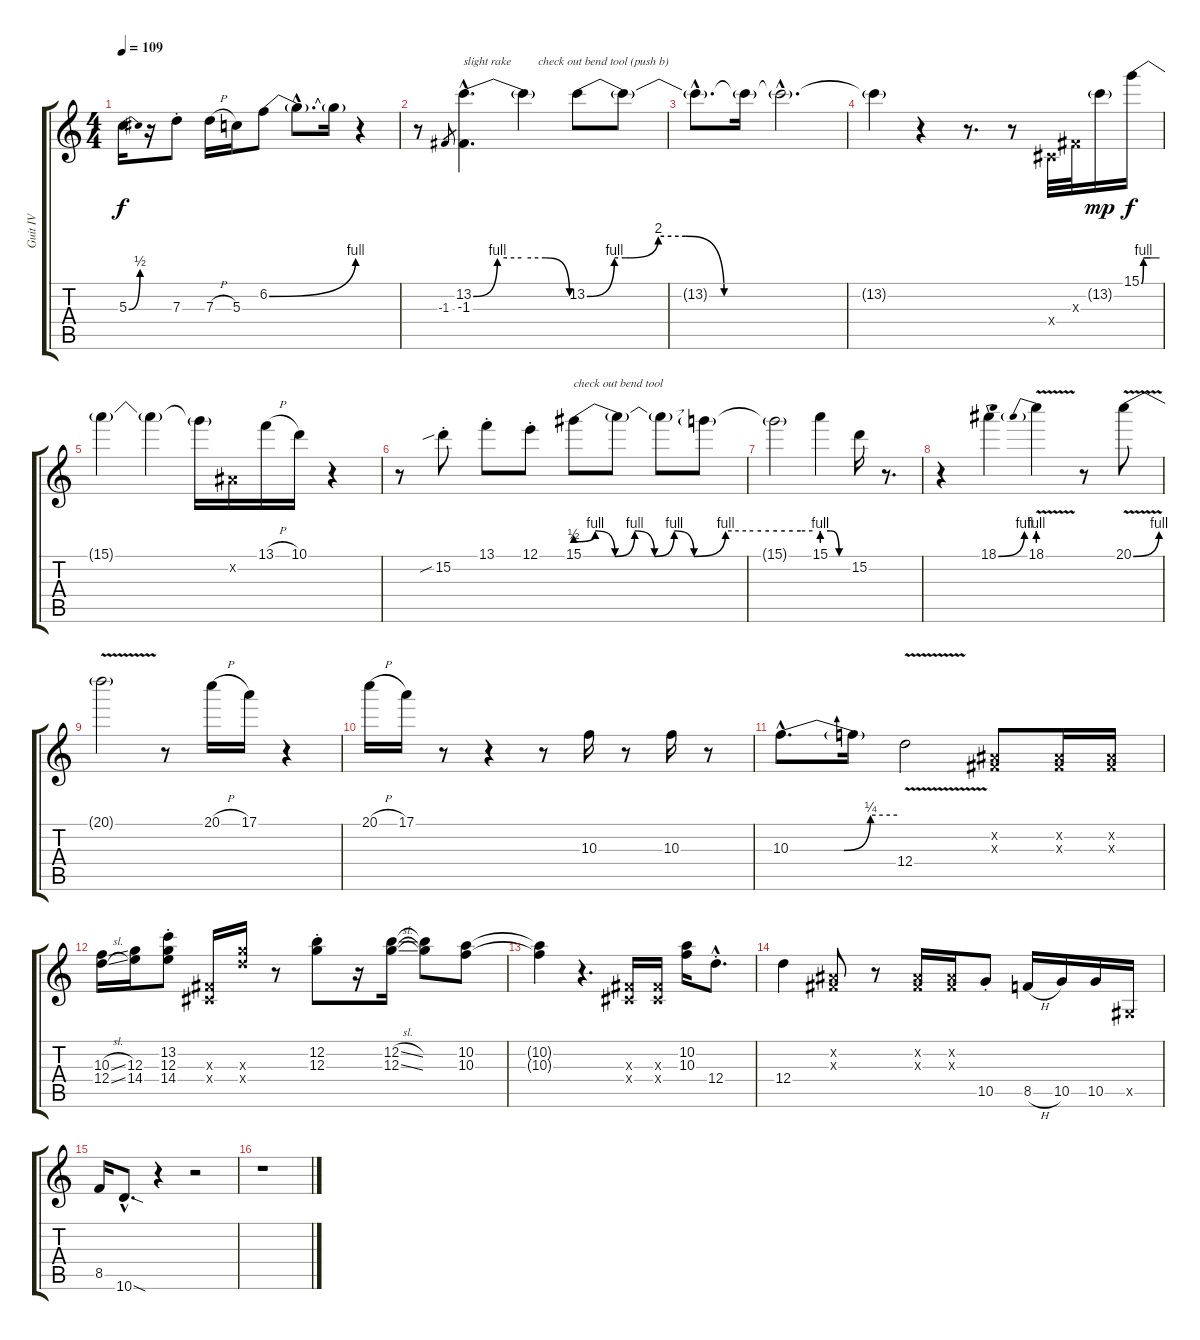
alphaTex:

\track ("Guit IV" "Guit IV") {instrument overdrivenguitar}
\staff {score tabs}
\tuning (E4 B3 G3 D3 A2 E2) {hide}
\ts (4 4)
\tempo 109
\clef g2
\ks c
5.3{be (bend 0 0 60 2)}.16{dy f} r.16 7.3{st}.8 7.3{h}.16 5.3.16 6.2{be (bend 0 0 60 4)}.8 6.2{hac t}.8{d} 6.2{t}.16 r.4 |
r.8 -1.3.8{gr} (13.2{be (custom 0 0 15 4 30 4 45 4 60 0) hac} -1.3{hac}).4{d txt "slight rake         check out bend tool (push b)"} 13.2{t}.4 13.2{be (custom 0 0 5 4 7 4 13 8 18 8 25 0 37 0 39 0 41 0 43 0 45 0 47 0 49 0 51 0 53 0 55 0 57 0 60 0)}.8 13.2{t}.8 |
13.2{hac t}.8{d} 13.2{t}.16 13.2{hac t}.2{d} |
13.2{t}.4 r.4 r.8{d} r.8 -1.4{x}.32 -1.3{x}.32 13.2{g}.16{dy mp} 15.1{be (custom 0 0 7 4 30 4 32 4 34 4 36 4 38 4 40 4 42 4 44 4 46 4 48 4 50 4 52 4 54 4 56 4 58 4 60 4)}.16{dy f} |
15.1{t}.4 15.1{t}.4 15.1{t}.16 -1.2{x}.16 13.1{h}.16 10.1.16 r.4 |
r.8 15.2{sib st}.8 13.1{st}.8 12.1{st}.8 15.1{be (custom 0 2 5 4 10 0 15 4 20 0 25 4 30 0 38 4 45 4 47 4 49 4 51 4 53 4 55 4 57 4 60 4)}.8{txt "check out bend tool"} 15.1{t}.8 15.1{t}.8 15.1{t}.8 |
15.1{t}.2 15.1{be (custom 0 4 20 4 40 0 60 0)}.4 15.2.16 r.8{d} |
r.4 18.1{be (bend 0 0 60 4)}.4 18.1{be (prebend 0 4 60 4) v}.4 r.8 20.1{be (bend 0 0 60 4) v}.8 |
20.1{t}.2 r.8 20.1{h}.16 17.1.16 r.4 |
20.1{h}.16 17.1.16 r.8 r.4 r.8 10.3.16 r.8 10.3.16 r.8 |
10.3{be (custom 0 0 30 0 45 1 60 1) hac}.8{d} 10.3{t}.16 12.4{v}.2 (-1.2{x} -1.3{x}).8 (-1.2{x} -1.3{x}).16 (-1.2{x} -1.3{x}).16 |
(10.3{sl} 12.4{sl}).16 (12.3 14.4).16 (13.2{st} 12.3{st} 14.4{st}).8 (-1.3{x} -1.4{x}).16 (12.3{x} 12.4{x}).16 r.8 (12.2{st} 12.3{st}).8 r.16 (12.2{sl} 12.3{sl}).16 (12.2{t} 12.3{t}).8 (10.2 10.3).8 |
(10.2{t} 10.3{t}).4 r.4{d} (-1.3{x} -1.4{x}).16 (-1.3{x} -1.4{x}).16 (10.2 10.3).16 12.4{hac st}.8{d} |
12.4.4 (-1.2{x} -1.3{x}).8 r.8 (-1.2{x} -1.3{x}).16 (-1.2{x} -1.3{x}).16 10.5{st}.8 8.5{h}.16 10.5.16 10.5.16 -1.5{x}.16 |
8.5.16 10.6{sod hac}.8{d} r.4 r.2 |
r.1
